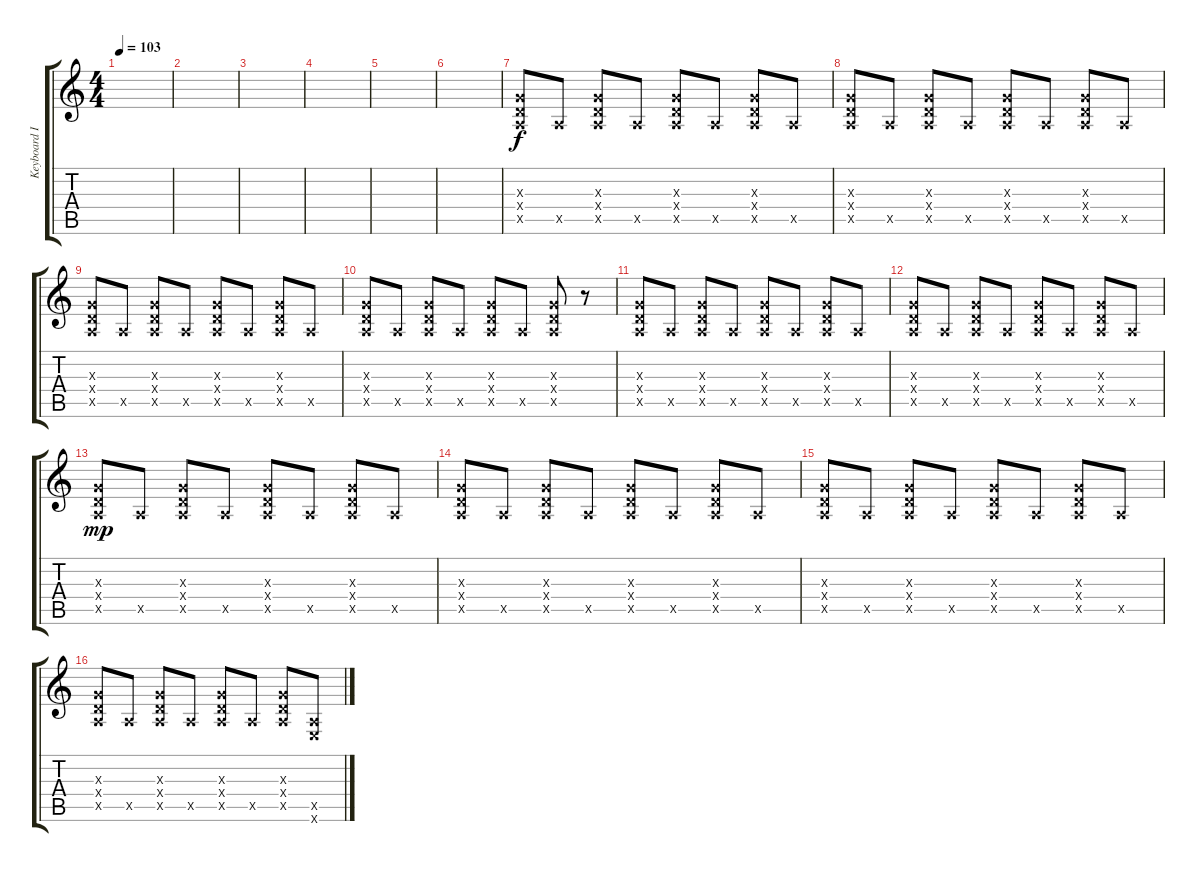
\track ("Keyboard II" "Keyboard I") {instrument electricguitarclean}
\staff {score tabs}
\tuning (E4 B3 G3 D3 A2 E2) {hide}
\ts (4 4)
\tempo 103
\clef g2
\ks c
|
|
|
|
|
|
(0.3{x} 0.4{x} 0.5{x}).8 0.5{x}.8 (0.3{x} 0.4{x} 0.5{x}).8 0.5{x}.8 (0.3{x} 0.4{x} 0.5{x}).8 0.5{x}.8 (0.3{x} 0.4{x} 0.5{x}).8 0.5{x}.8 |
(0.3{x} 0.4{x} 0.5{x}).8 0.5{x}.8 (0.3{x} 0.4{x} 0.5{x}).8 0.5{x}.8 (0.3{x} 0.4{x} 0.5{x}).8 0.5{x}.8 (0.3{x} 0.4{x} 0.5{x}).8 0.5{x}.8 |
(0.3{x} 0.4{x} 0.5{x}).8 0.5{x}.8 (0.3{x} 0.4{x} 0.5{x}).8 0.5{x}.8 (0.3{x} 0.4{x} 0.5{x}).8 0.5{x}.8 (0.3{x} 0.4{x} 0.5{x}).8 0.5{x}.8 |
(0.3{x} 0.4{x} 0.5{x}).8 0.5{x}.8 (0.3{x} 0.4{x} 0.5{x}).8 0.5{x}.8 (0.3{x} 0.4{x} 0.5{x}).8 0.5{x}.8 (0.3{x} 0.4{x} 0.5{x}).8 r.8 |
(0.3{x} 0.4{x} 0.5{x}).8 0.5{x}.8 (0.3{x} 0.4{x} 0.5{x}).8 0.5{x}.8 (0.3{x} 0.4{x} 0.5{x}).8 0.5{x}.8 (0.3{x} 0.4{x} 0.5{x}).8 0.5{x}.8 |
(0.3{x} 0.4{x} 0.5{x}).8 0.5{x}.8 (0.3{x} 0.4{x} 0.5{x}).8 0.5{x}.8 (0.3{x} 0.4{x} 0.5{x}).8 0.5{x}.8 (0.3{x} 0.4{x} 0.5{x}).8 0.5{x}.8{dy f} |
(0.3{x} 0.4{x} 0.5{x}).8{dy mp} 0.5{x}.8 (0.3{x} 0.4{x} 0.5{x}).8 0.5{x}.8 (0.3{x} 0.4{x} 0.5{x}).8 0.5{x}.8 (0.3{x} 0.4{x} 0.5{x}).8 0.5{x}.8 |
(0.3{x} 0.4{x} 0.5{x}).8 0.5{x}.8 (0.3{x} 0.4{x} 0.5{x}).8 0.5{x}.8 (0.3{x} 0.4{x} 0.5{x}).8 0.5{x}.8 (0.3{x} 0.4{x} 0.5{x}).8 0.5{x}.8 |
(0.3{x} 0.4{x} 0.5{x}).8 0.5{x}.8 (0.3{x} 0.4{x} 0.5{x}).8 0.5{x}.8 (0.3{x} 0.4{x} 0.5{x}).8 0.5{x}.8 (0.3{x} 0.4{x} 0.5{x}).8 0.5{x}.8 |
(0.3{x} 0.4{x} 0.5{x}).8 0.5{x}.8 (0.3{x} 0.4{x} 0.5{x}).8 0.5{x}.8 (0.3{x} 0.4{x} 0.5{x}).8 0.5{x}.8 (0.3{x} 0.4{x} 0.5{x}).8 (0.5{x} 0.6{x}).8
